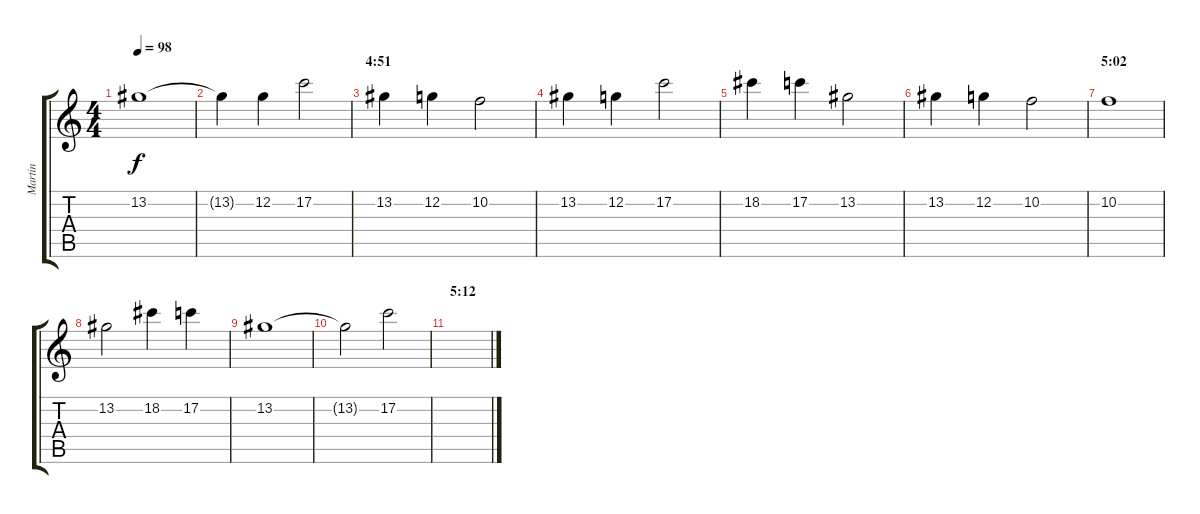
\track ("Martin" "Martin") {instrument stringensemble1}
\staff {score tabs}
\tuning (C5 G4 Eb4 Bb3 F3 C3) {hide}
\ts (4 4)
\tempo 98
\clef g2
\ks c
13.2.1{dy f} |
13.2{t}.4 12.2.4 17.2.2 |
\section ("" "4:51")
13.2.4 12.2.4 10.2.2 |
13.2.4 12.2.4 17.2.2 |
18.2.4 17.2.4 13.2.2 |
13.2.4 12.2.4 10.2.2 |
\section ("" "5:02")
10.2.1 |
13.2.2 18.2.4 17.2.4 |
13.2.1 |
13.2{t}.2 17.2.2 |
\section ("" "5:12")
